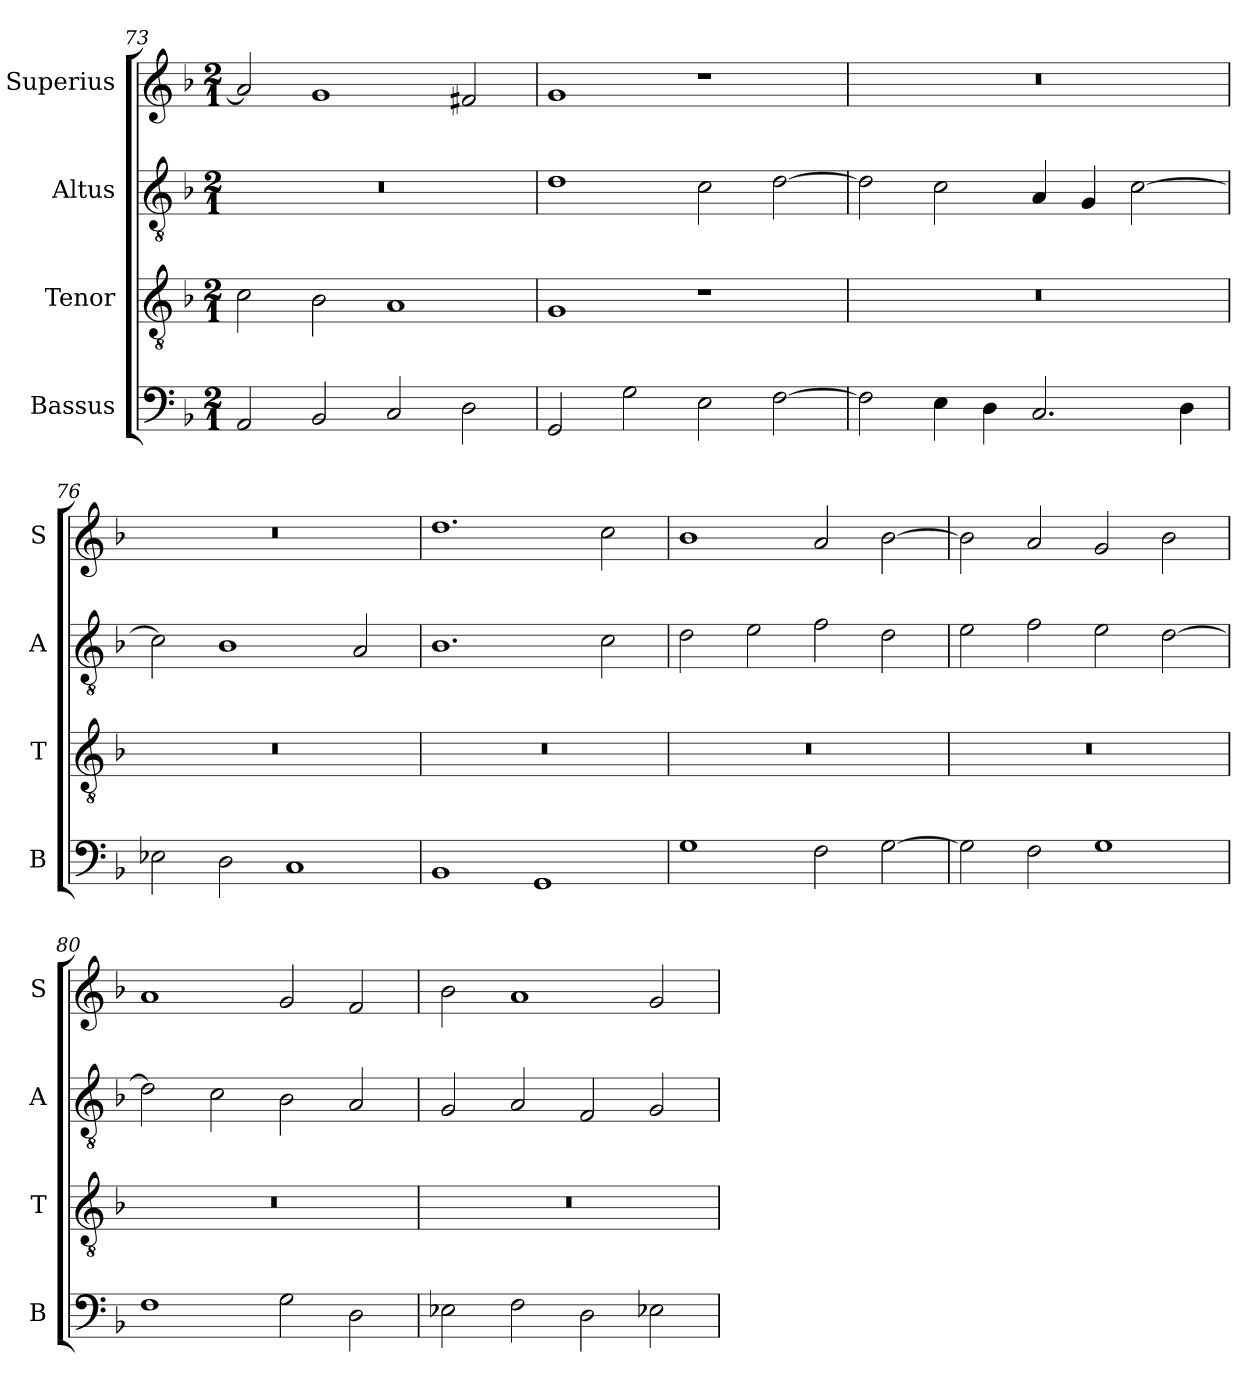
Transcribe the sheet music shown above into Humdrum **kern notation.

**kern	**kern	**kern	**kern
*part4	*part3	*part2	*part1
*staff4	*staff3	*staff2	*staff1
*I"Bassus	*I"Tenor	*I"Altus	*I"Superius
*I'B	*I'T	*I'A	*I'S
*clefF4	*clefGv2	*clefGv2	*clefG2
*k[b-]	*k[b-]	*k[b-]	*k[b-]
*M2/1	*M2/1	*M2/1	*M2/1
=73	=73	=73	=73
2AA/	2c\	0r	2a/]
2BB-/	2B-\	.	1g
2C/	1A	.	.
2D\	.	.	2f#X/
=74	=74	=74	=74
2GG/	1G	1d	1g
2G\	.	.	.
2E\	1r	2c\	1r
[2F\	.	[2d\	.
=75	=75	=75	=75
2F\]	0r	2d\]	0r
4E\	.	2c\	.
4D\	.	.	.
2.C/	.	4A/	.
.	.	4G/	.
.	.	[2c\	.
4D\	.	.	.
=76	=76	=76	=76
2E-X\	0r	2c\]	0r
2D\	.	1B-	.
1C	.	.	.
.	.	2A/	.
=77	=77	=77	=77
1BB-	0r	1.B-	1.dd
1GG	.	.	.
.	.	2c\	2cc\
=78	=78	=78	=78
1G	0r	2d\	1b-
.	.	2e\	.
2F\	.	2f\	2a/
[2G\	.	2d\	[2b-\
=79	=79	=79	=79
2G\]	0r	2e\	2b-\]
2F\	.	2f\	2a/
1G	.	2e\	2g/
.	.	[2d\	2b-\
=80	=80	=80	=80
1F	0r	2d\]	1a
.	.	2c\	.
2G\	.	2B-\	2g/
2D\	.	2A/	2f/
=81	=81	=81	=81
2E-X\	0r	2G/	2b-\
2F\	.	2A/	1a
2D\	.	2F/	.
2E-X\	.	2G/	2g/
=	=	=	=
*-	*-	*-	*-
